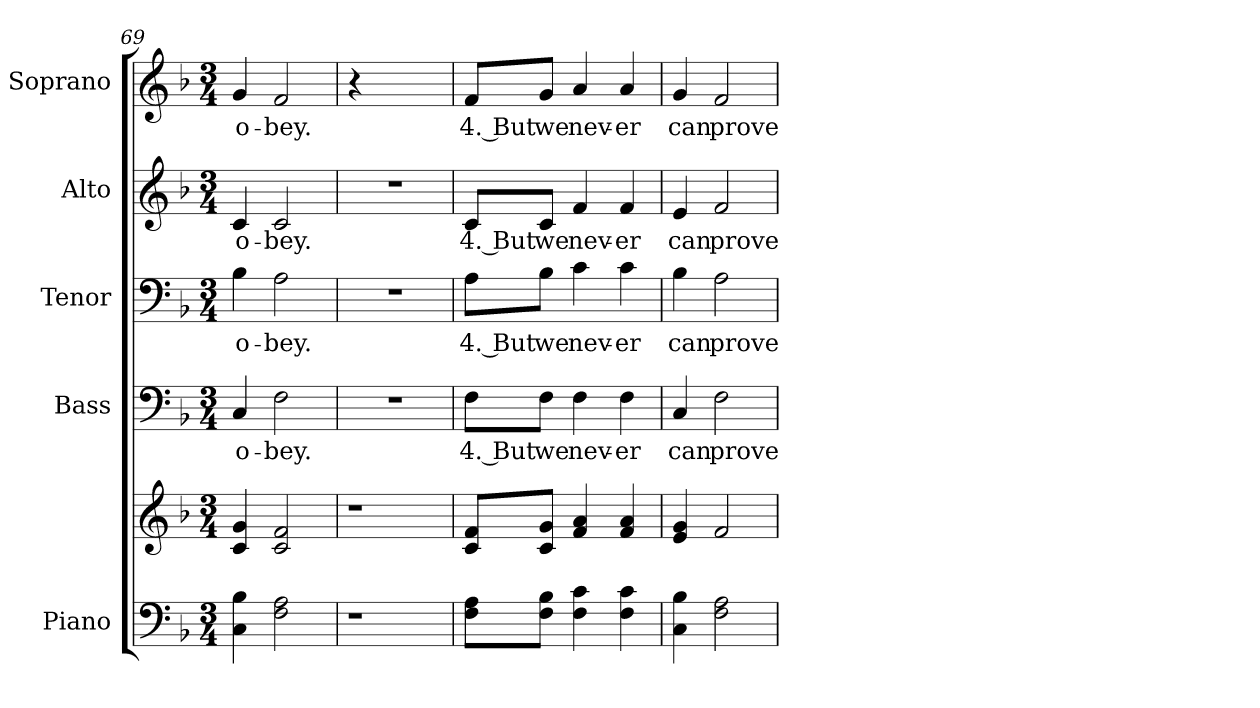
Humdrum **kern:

**kern	**kern	**kern	**text	**kern	**text	**kern	**text	**kern	**text
*part5	*part5	*part4	*part4	*part3	*part3	*part2	*part2	*part1	*part1
*staff6	*staff5	*staff4	*staff4	*staff3	*staff3	*staff2	*staff2	*staff1	*staff1
*I"Piano	*	*I"Bass	*	*I"Tenor	*	*I"Alto	*	*I"Soprano	*
*I'Pno.	*	*I'B.	*	*I'T.	*	*I'A.	*	*I'S.	*
!!LO:PB:g=z
*clefF4	*clefG2	*clefF4	*	*clefF4	*	*clefG2	*	*clefG2	*
*k[b-]	*k[b-]	*k[b-]	*	*k[b-]	*	*k[b-]	*	*k[b-]	*
*F:	*F:	*F:	*	*F:	*	*F:	*	*F:	*
*M3/4	*M3/4	*M3/4	*	*M3/4	*	*M3/4	*	*M3/4	*
=69	=69	=69	=69	=69	=69	=69	=69	=69	=69
!	!	!	!LO:LY:b:color=#000000	!	!	!	!	!	!
!	!	!	!	!	!LO:LY:b:color=#000000	!	!	!	!
!	!	!	!	!	!	!	!LO:LY:b:color=#000000	!	!
!	!	!	!	!	!	!	!	!	!LO:LY:b:color=#000000
4Ci\ 4B-i	4ci/ 4gi	4Ci/	o-	4B-i\	o-	4ci/	o-	4gi/	o-
!	!	!	!LO:LY:b:color=#000000	!	!	!	!	!	!
!	!	!	!	!	!LO:LY:b:color=#000000	!	!	!	!
!	!	!	!	!	!	!	!LO:LY:b:color=#000000	!	!
!	!	!	!	!	!	!	!	!	!LO:LY:b:color=#000000
2Fi\ 2Ai	2ci/ 2fi	2Fi\	-bey.	2Ai\	-bey.	2ci/	-bey.	2fi/	-bey.
=70	=70	=70	=70	=70	=70	=70	=70	=70	=70
!LO:N:vis=1	!LO:N:vis=1	!LO:N:vis=1	!	!LO:N:vis=1	!	!LO:N:vis=1	!	!	!
4r	4r	2.r	.	2.r	.	2.r	.	4r	.
2ryy	2ryy	.	.	.	.	.	.	2ryy	.
=71	=71	=71	=71	=71	=71	=71	=71	=71	=71
!	!	!	!LO:LY:b:color=#000000	!	!	!	!	!	!
!	!	!	!	!	!LO:LY:b:color=#000000	!	!	!	!
!	!	!	!	!	!	!	!LO:LY:b:color=#000000	!	!
!	!	!	!	!	!	!	!	!	!LO:LY:b:color=#000000
8Fi\ 8AiL	8ci/ 8fiL	8Fi\L	4. But	8Ai\L	4. But	8ci/L	4. But	8fi/L	4. But
!	!	!	!LO:LY:b:color=#000000	!	!	!	!	!	!
!	!	!	!	!	!LO:LY:b:color=#000000	!	!	!	!
!	!	!	!	!	!	!	!LO:LY:b:color=#000000	!	!
!	!	!	!	!	!	!	!	!	!LO:LY:b:color=#000000
8Fi\ 8B-iJ	8ci/ 8giJ	8Fi\J	we	8B-i\J	we	8ci/J	we	8gi/J	we
!	!	!	!LO:LY:b:color=#000000	!	!	!	!	!	!
!	!	!	!	!	!LO:LY:b:color=#000000	!	!	!	!
!	!	!	!	!	!	!	!LO:LY:b:color=#000000	!	!
!	!	!	!	!	!	!	!	!	!LO:LY:b:color=#000000
4Fi\ 4ci	4fi/ 4ai	4Fi\	nev-	4ci\	nev-	4fi/	nev-	4ai/	nev-
!	!	!	!LO:LY:b:color=#000000	!	!	!	!	!	!
!	!	!	!	!	!LO:LY:b:color=#000000	!	!	!	!
!	!	!	!	!	!	!	!LO:LY:b:color=#000000	!	!
!	!	!	!	!	!	!	!	!	!LO:LY:b:color=#000000
4Fi\ 4ci	4fi/ 4ai	4Fi\	-er	4ci\	-er	4fi/	-er	4ai/	-er
=72	=72	=72	=72	=72	=72	=72	=72	=72	=72
!	!	!	!LO:LY:b:color=#000000	!	!	!	!	!	!
!	!	!	!	!	!LO:LY:b:color=#000000	!	!	!	!
!	!	!	!	!	!	!	!LO:LY:b:color=#000000	!	!
!	!	!	!	!	!	!	!	!	!LO:LY:b:color=#000000
4Ci\ 4B-i	4ei/ 4gi	4Ci/	can	4B-i\	can	4ei/	can	4gi/	can
!	!	!	!LO:LY:b:color=#000000	!	!	!	!	!	!
!	!	!	!	!	!LO:LY:b:color=#000000	!	!	!	!
!	!	!	!	!	!	!	!LO:LY:b:color=#000000	!	!
!	!	!	!	!	!	!	!	!	!LO:LY:b:color=#000000
2Fi\ 2Ai	2fi/	2Fi\	prove	2Ai\	prove	2fi/	prove	2fi/	prove
=	=	=	=	=	=	=	=	=	=
*-	*-	*-	*-	*-	*-	*-	*-	*-	*-
